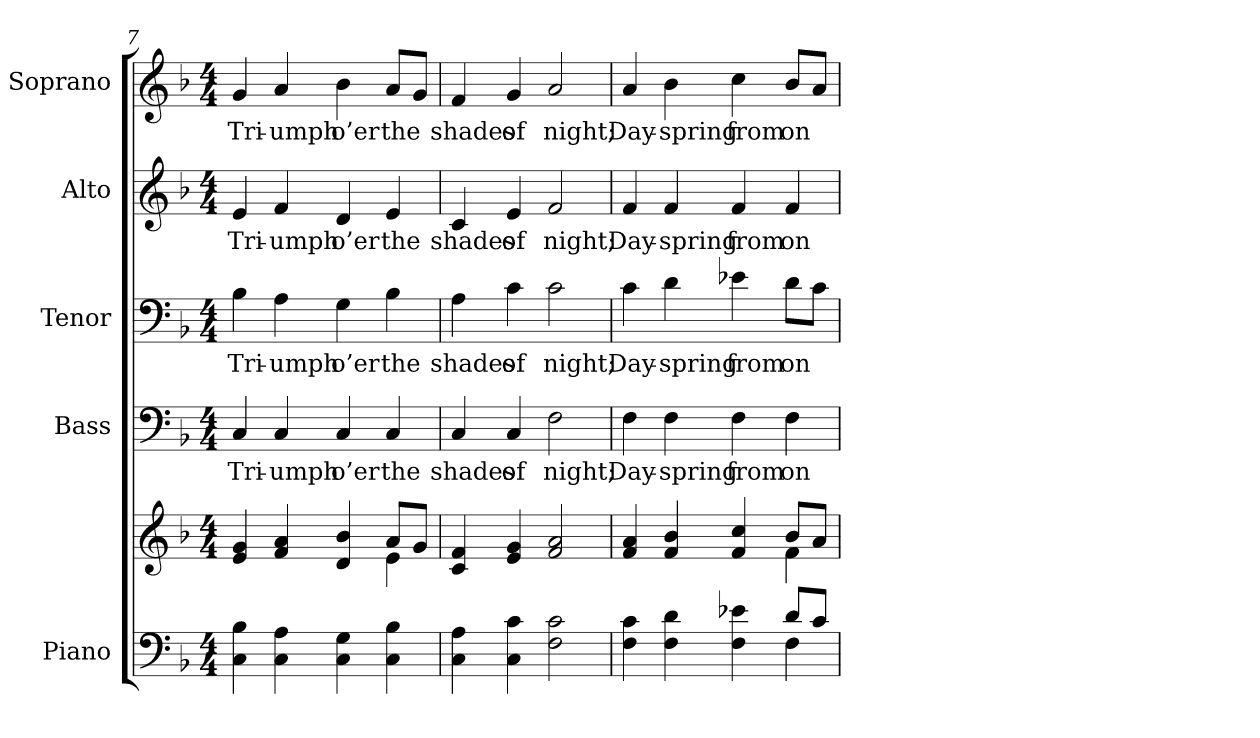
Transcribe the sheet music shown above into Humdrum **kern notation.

**kern	**kern	**kern	**text	**kern	**text	**kern	**text	**kern	**text
*part5	*part5	*part4	*part4	*part3	*part3	*part2	*part2	*part1	*part1
*staff6	*staff5	*staff4	*staff4	*staff3	*staff3	*staff2	*staff2	*staff1	*staff1
*I"Piano	*	*I"Bass	*	*I"Tenor	*	*I"Alto	*	*I"Soprano	*
*I'Pno.	*	*I'B.	*	*I'T.	*	*I'A.	*	*I'S.	*
!!LO:PB:g=z
*clefF4	*clefG2	*clefF4	*	*clefF4	*	*clefG2	*	*clefG2	*
*k[b-]	*k[b-]	*k[b-]	*	*k[b-]	*	*k[b-]	*	*k[b-]	*
*F:	*F:	*F:	*	*F:	*	*F:	*	*F:	*
*M4/4	*M4/4	*M4/4	*	*M4/4	*	*M4/4	*	*M4/4	*
=7	=7	=7	=7	=7	=7	=7	=7	=7	=7
*	*^	*	*	*	*	*	*	*	*
!	!	!	!	!LO:LY:b:color=#000000	!	!	!	!	!	!
!	!	!	!	!	!	!LO:LY:b:color=#000000	!	!	!	!
!	!	!	!	!	!	!	!	!LO:LY:b:color=#000000	!	!
!	!	!	!	!	!	!	!	!	!	!LO:LY:b:color=#000000
4Ci\ 4B-i	4ei/ 4gi	2ryy	4Ci/	Tri-	4B-i\	Tri-	4ei/	Tri-	4gi/	Tri-
!	!	!	!	!LO:LY:b:color=#000000	!	!	!	!	!	!
!	!	!	!	!	!	!LO:LY:b:color=#000000	!	!	!	!
!	!	!	!	!	!	!	!	!LO:LY:b:color=#000000	!	!
!	!	!	!	!	!	!	!	!	!	!LO:LY:b:color=#000000
4Ci\ 4Ai	4fi/ 4ai	.	4Ci/	-umph	4Ai\	-umph	4fi/	-umph	4ai/	-umph
!	!	!	!	!LO:LY:b:color=#000000	!	!	!	!	!	!
!	!	!	!	!	!	!LO:LY:b:color=#000000	!	!	!	!
!	!	!	!	!	!	!	!	!LO:LY:b:color=#000000	!	!
!	!	!	!	!	!	!	!	!	!	!LO:LY:b:color=#000000
4Ci\ 4Gi	4di/ 4b-i	4ryy	4Ci/	o’er	4Gi\	o’er	4di/	o’er	4b-i\	o’er
!	!	!	!	!LO:LY:b:color=#000000	!	!	!	!	!	!
!	!	!	!	!	!	!LO:LY:b:color=#000000	!	!	!	!
!	!	!	!	!	!	!	!	!LO:LY:b:color=#000000	!	!
!	!	!	!	!	!	!	!	!	!	!LO:LY:b:color=#000000
4Ci\ 4B-i	8ai/L	4ei\	4Ci/	the	4B-i\	the	4ei/	the	8ai/L	the
.	8gi/J	.	.	.	.	.	.	.	8gi/J	.
*	*v	*v	*	*	*	*	*	*	*	*
=8	=8	=8	=8	=8	=8	=8	=8	=8	=8
!	!	!	!LO:LY:b:color=#000000	!	!	!	!	!	!
!	!	!	!	!	!LO:LY:b:color=#000000	!	!	!	!
!	!	!	!	!	!	!	!LO:LY:b:color=#000000	!	!
!	!	!	!	!	!	!	!	!	!LO:LY:b:color=#000000
4Ci\ 4Ai	4ci/ 4fi	4Ci/	shades	4Ai\	shades	4ci/	shades	4fi/	shades
!	!	!	!LO:LY:b:color=#000000	!	!	!	!	!	!
!	!	!	!	!	!LO:LY:b:color=#000000	!	!	!	!
!	!	!	!	!	!	!	!LO:LY:b:color=#000000	!	!
!	!	!	!	!	!	!	!	!	!LO:LY:b:color=#000000
4Ci\ 4ci	4ei/ 4gi	4Ci/	of	4ci\	of	4ei/	of	4gi/	of
!	!	!	!LO:LY:b:color=#000000	!	!	!	!	!	!
!	!	!	!	!	!LO:LY:b:color=#000000	!	!	!	!
!	!	!	!	!	!	!	!LO:LY:b:color=#000000	!	!
!	!	!	!	!	!	!	!	!	!LO:LY:b:color=#000000
2Fi\ 2ci	2fi/ 2ai	2Fi\	night;	2ci\	night;	2fi/	night;	2ai/	night;
!!LO:PB:g=z
=9	=9	=9	=9	=9	=9	=9	=9	=9	=9
*^	*^	*	*	*	*	*	*	*	*
!	!	!	!	!	!LO:LY:b:color=#000000	!	!	!	!	!	!
!	!	!	!	!	!	!	!LO:LY:b:color=#000000	!	!	!	!
!	!	!	!	!	!	!	!	!	!LO:LY:b:color=#000000	!	!
!	!	!	!	!	!	!	!	!	!	!	!LO:LY:b:color=#000000
4Fi\ 4ci	2ryy	4fi/ 4ai	2ryy	4Fi\	Day-	4ci\	Day-	4fi/	Day-	4ai/	Day-
!	!	!	!	!	!LO:LY:b:color=#000000	!	!	!	!	!	!
!	!	!	!	!	!	!	!LO:LY:b:color=#000000	!	!	!	!
!	!	!	!	!	!	!	!	!	!LO:LY:b:color=#000000	!	!
!	!	!	!	!	!	!	!	!	!	!	!LO:LY:b:color=#000000
4Fi\ 4di	.	4fi/ 4b-i	.	4Fi\	-spring	4di\	-spring	4fi/	-spring	4b-i\	-spring
!	!	!	!	!	!LO:LY:b:color=#000000	!	!	!	!	!	!
!	!	!	!	!	!	!	!LO:LY:b:color=#000000	!	!	!	!
!	!	!	!	!	!	!	!	!	!LO:LY:b:color=#000000	!	!
!	!	!	!	!	!	!	!	!	!	!	!LO:LY:b:color=#000000
4Fi\ 4e-Xi	4ryy	4fi/ 4cci	4ryy	4Fi\	from	4e-Xi\	from	4fi/	from	4cci\	from
!	!	!	!	!	!LO:LY:b:color=#000000	!	!	!	!	!	!
!	!	!	!	!	!	!	!LO:LY:b:color=#000000	!	!	!	!
!	!	!	!	!	!	!	!	!	!LO:LY:b:color=#000000	!	!
!	!	!	!	!	!	!	!	!	!	!	!LO:LY:b:color=#000000
8di/L	4Fi\	8b-i/L	4fi\	4Fi\	on	8di\L	on	4fi/	on	8b-i/L	on
8ci/J	.	8ai/J	.	.	.	8ci\J	.	.	.	8ai/J	.
*v	*v	*	*	*	*	*	*	*	*	*	*
*	*v	*v	*	*	*	*	*	*	*	*
=	=	=	=	=	=	=	=	=	=
*-	*-	*-	*-	*-	*-	*-	*-	*-	*-
